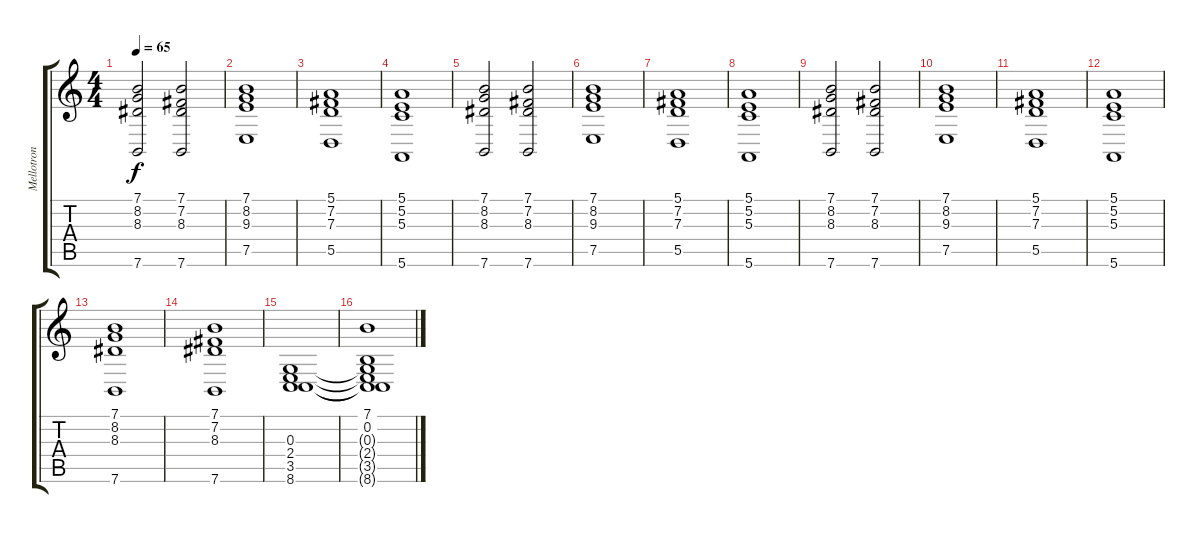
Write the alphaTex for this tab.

\track ("Mellotron Strings (Ian McDonald)" "Mellotron ") {instrument stringensemble1}
\staff {score tabs}
\tuning (E4 B3 G3 D3 A2 E2) {hide}
\ts (4 4)
\tempo 65
\clef g2
\ks c
(7.1 8.2 8.3 7.6).2{dy f} (7.1 7.2 8.3 7.6).2 |
(7.1 8.2 9.3 7.5).1 |
(5.1 7.2 7.3 5.5).1 |
(5.1 5.2 5.3 5.6).1 |
(7.1 8.2 8.3 7.6).2 (7.1 7.2 8.3 7.6).2 |
(7.1 8.2 9.3 7.5).1 |
(5.1 7.2 7.3 5.5).1 |
(5.1 5.2 5.3 5.6).1 |
(7.1 8.2 8.3 7.6).2 (7.1 7.2 8.3 7.6).2 |
(7.1 8.2 9.3 7.5).1 |
(5.1 7.2 7.3 5.5).1 |
(5.1 5.2 5.3 5.6).1 |
(7.1 8.2 8.3 7.6).1 |
(7.1 7.2 8.3 7.6).1 |
(0.3 2.4 3.5 8.6).1 |
(7.1 0.2 0.3{t} 2.4{t} 3.5{t} 8.6{t}).1
